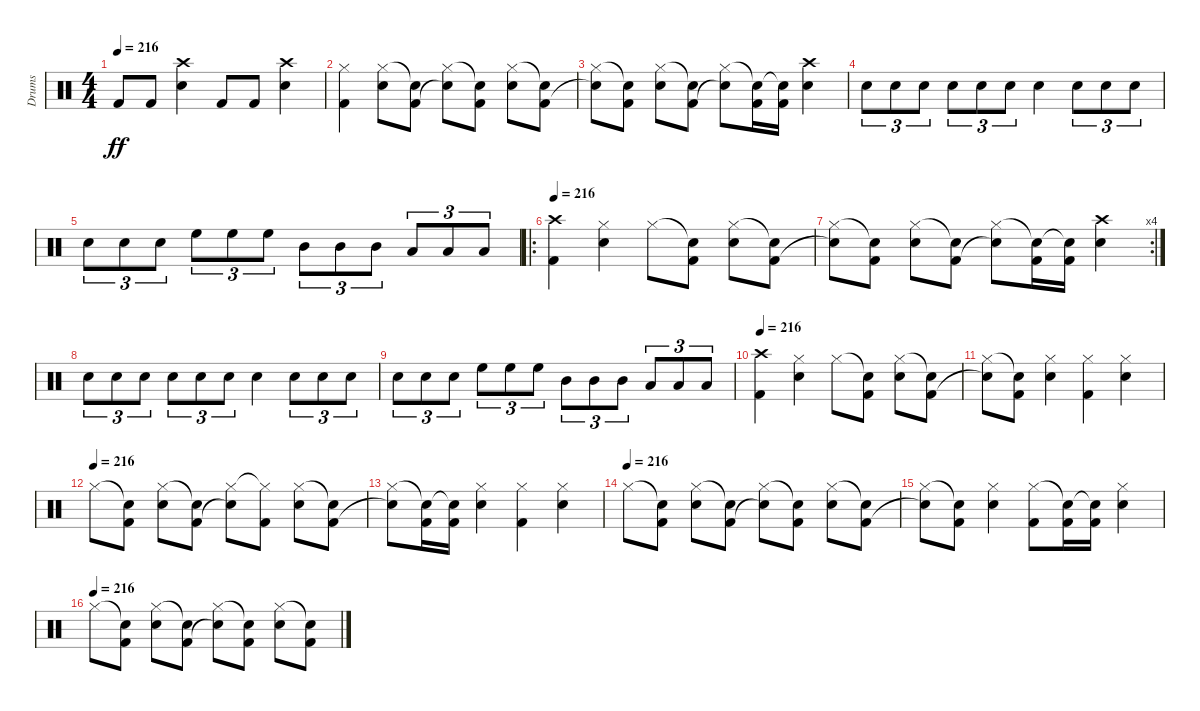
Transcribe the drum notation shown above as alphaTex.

\track ("Drums" "Drums") {instrument percussion}
\staff {score}
\articulation defaults
\ts (4 4)
\tempo 216
\clef neutral
\ks c "Kick (hit) 2".8{dy ff} "Kick (hit) 2".8
("Crash high (hit)" "Snare (hit) 2").4 "Kick (hit) 2".8 "Kick (hit) 2".8 ("Crash high (hit)" "Snare (hit) 2").4 |
("Hi-Hat (closed)" "Kick (hit) 2").4 ("Hi-Hat (closed)" "Snare (hit) 2").8 ("Snare (hit)"{t} "Kick (hit) 2").8 ("Hi-Hat (closed)" "Snare (hit)"{t}).8 ("Snare (hit)"{t} "Kick (hit) 2").8 ("Hi-Hat (closed)" "Snare (hit) 2").8 ("Snare (hit)"{t} "Kick (hit) 2").8 |
("Hi-Hat (closed)" "Snare (hit)"{t}).8 ("Snare (hit)"{t} "Kick (hit) 2").8 ("Hi-Hat (closed)" "Snare (hit) 2").8 ("Snare (hit)"{t} "Kick (hit) 2").8 ("Hi-Hat (closed)" "Snare (hit)"{t}).8 ("Snare (hit)"{t} "Kick (hit) 2").16 ("Snare (hit)"{t} "Kick (hit) 2").16 ("Crash high (hit)" "Snare (hit) 2").4 |
"Snare (hit) 2".8{tu (3 2)} "Snare (hit) 2".8{tu (3 2)} "Snare (hit) 2".8{tu (3 2)} "Snare (hit) 2".8{tu (3 2)} "Snare (hit) 2".8{tu (3 2)} "Snare (hit) 2".8{tu (3 2)} "Snare (hit) 2".4 "Snare (hit) 2".8{tu (3 2)} "Snare (hit) 2".8{tu (3 2)} "Snare (hit) 2".8{tu (3 2)} |
"Snare (hit) 2".8{tu (3 2)} "Snare (hit) 2".8{tu (3 2)} "Snare (hit) 2".8{tu (3 2)} "High Floor Tom (hit)".8{tu (3 2)} "High Floor Tom (hit)".8{tu (3 2)} "High Floor Tom (hit)".8{tu (3 2)} "Mid Tom (hit)".8{tu (3 2)} "Mid Tom (hit)".8{tu (3 2)} "Mid Tom (hit)".8{tu (3 2)} "Low Tom (hit)".8{tu (3 2)} "Low Tom (hit)".8{tu (3 2)} "Low Tom (hit)".8{tu (3 2)} |
\ro
\tempo 216
("Crash high (hit)" "Kick (hit) 2").4 ("Hi-Hat (closed)" "Snare (hit) 2").4 "Hi-Hat (closed)".8 ("Snare (hit)"{t} "Kick (hit) 2").8 ("Hi-Hat (closed)" "Snare (hit) 2").8 ("Snare (hit)"{t} "Kick (hit) 2").8 |
\rc 4
("Hi-Hat (closed)" "Snare (hit)"{t}).8 ("Snare (hit)"{t} "Kick (hit) 2").8 ("Hi-Hat (closed)" "Snare (hit) 2").8 ("Snare (hit)"{t} "Kick (hit) 2").8 ("Hi-Hat (closed)" "Snare (hit)"{t}).8 ("Snare (hit)"{t} "Kick (hit) 2").16 ("Snare (hit)"{t} "Kick (hit) 2").16 ("Crash high (hit)" "Snare (hit) 2").4 |
"Snare (hit) 2".8{tu (3 2)} "Snare (hit) 2".8{tu (3 2)} "Snare (hit) 2".8{tu (3 2)} "Snare (hit) 2".8{tu (3 2)} "Snare (hit) 2".8{tu (3 2)} "Snare (hit) 2".8{tu (3 2)} "Snare (hit) 2".4 "Snare (hit) 2".8{tu (3 2)} "Snare (hit) 2".8{tu (3 2)} "Snare (hit) 2".8{tu (3 2)} |
"Snare (hit) 2".8{tu (3 2)} "Snare (hit) 2".8{tu (3 2)} "Snare (hit) 2".8{tu (3 2)} "High Floor Tom (hit)".8{tu (3 2)} "High Floor Tom (hit)".8{tu (3 2)} "High Floor Tom (hit)".8{tu (3 2)} "Mid Tom (hit)".8{tu (3 2)} "Mid Tom (hit)".8{tu (3 2)} "Mid Tom (hit)".8{tu (3 2)} "Low Tom (hit)".8{tu (3 2)} "Low Tom (hit)".8{tu (3 2)} "Low Tom (hit)".8{tu (3 2)} |
\tempo 216
("Crash high (hit)" "Kick (hit) 2").4 ("Hi-Hat (closed)" "Snare (hit) 2").4 "Hi-Hat (closed)".8 ("Snare (hit)"{t} "Kick (hit) 2").8 ("Hi-Hat (closed)" "Snare (hit) 2").8 ("Snare (hit)"{t} "Kick (hit) 2").8 |
("Hi-Hat (closed)" "Snare (hit)"{t}).8 ("Snare (hit)"{t} "Kick (hit) 2").8 ("Hi-Hat (closed)" "Snare (hit) 2").4 ("Hi-Hat (closed)" "Kick (hit) 2").4 ("Hi-Hat (closed)" "Snare (hit) 2").4 |
\tempo (216)
"Hi-Hat (closed)".8 ("Snare (hit)"{t} "Kick (hit) 2").8 ("Hi-Hat (closed)" "Snare (hit) 2").8 ("Snare (hit)"{t} "Kick (hit) 2").8 ("Hi-Hat (closed)" "Snare (hit)"{t}).8 ("Hi-Hat (closed)"{t} "Kick (hit) 2").8 ("Hi-Hat (closed)" "Snare (hit) 2").8 ("Snare (hit)"{t} "Kick (hit) 2").8 |
("Hi-Hat (closed)" "Snare (hit)"{t}).8 ("Snare (hit)"{t} "Kick (hit) 2").16 ("Snare (hit)"{t} "Kick (hit) 2").16 ("Hi-Hat (closed)" "Snare (hit) 2").4 ("Hi-Hat (closed)" "Kick (hit) 2").4 ("Hi-Hat (closed)" "Snare (hit) 2").4 |
\tempo (216)
"Hi-Hat (closed)".8 ("Snare (hit)"{t} "Kick (hit) 2").8 ("Hi-Hat (closed)" "Snare (hit) 2").8 ("Snare (hit)"{t} "Kick (hit) 2").8 ("Hi-Hat (closed)" "Snare (hit)"{t}).8 ("Snare (hit)"{t} "Kick (hit) 2").8 ("Hi-Hat (closed)" "Snare (hit) 2").8 ("Snare (hit)"{t} "Kick (hit) 2").8 |
("Hi-Hat (closed)" "Snare (hit)"{t}).8 ("Snare (hit)"{t} "Kick (hit) 2").8 ("Hi-Hat (closed)" "Snare (hit) 2").4 ("Hi-Hat (closed)" "Kick (hit) 2").8 ("Snare (hit)"{t} "Kick (hit) 2").16 ("Snare (hit)"{t} "Kick (hit) 2").16 ("Hi-Hat (closed)" "Snare (hit) 2").4 |
\tempo (216)
"Hi-Hat (closed)".8 ("Snare (hit)"{t} "Kick (hit) 2").8 ("Hi-Hat (closed)" "Snare (hit) 2").8 ("Snare (hit)"{t} "Kick (hit) 2").8 ("Hi-Hat (closed)" "Snare (hit)"{t}).8 ("Snare (hit)"{t} "Kick (hit) 2").8 ("Hi-Hat (closed)" "Snare (hit) 2").8 ("Snare (hit)"{t} "Kick (hit) 2").8
